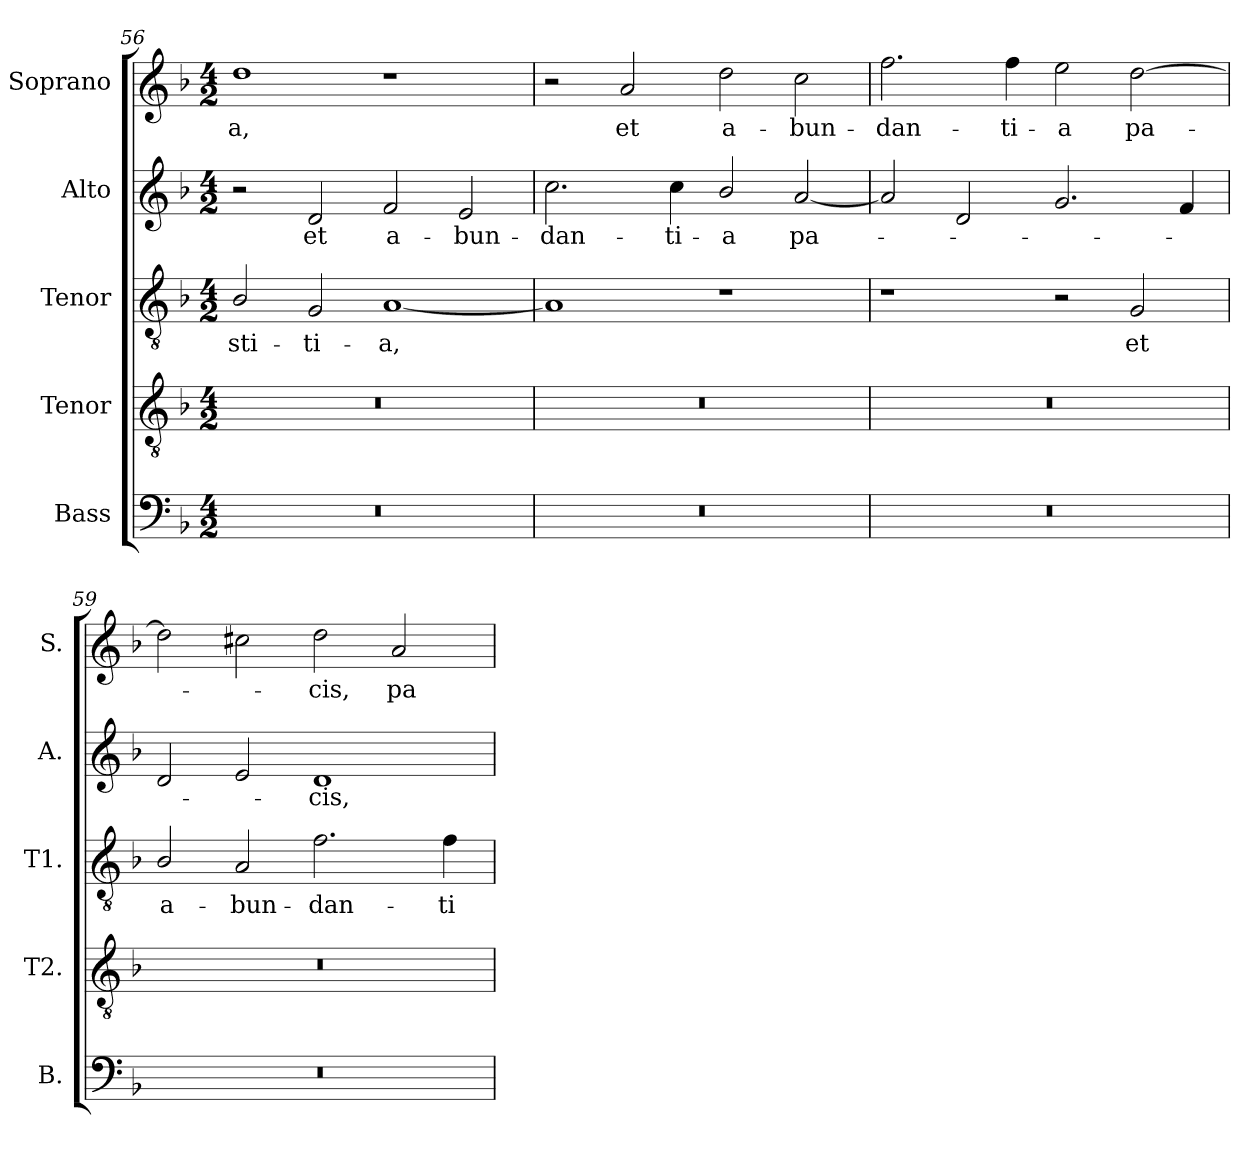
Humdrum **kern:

**kern	**kern	**kern	**text	**kern	**text	**kern	**text
*part5	*part4	*part3	*part3	*part2	*part2	*part1	*part1
*staff5	*staff4	*staff3	*staff3	*staff2	*staff2	*staff1	*staff1
*I"Bass	*I"Tenor	*I"Tenor	*	*I"Alto	*	*I"Soprano	*
*I'B.	*I'T2.	*I'T1.	*	*I'A.	*	*I'S.	*
*clefF4	*clefGv2	*clefGv2	*	*clefG2	*	*clefG2	*
*	*ITrd7c12	*ITrd7c12	*	*	*	*	*
*k[b-]	*k[b-]	*k[b-]	*	*k[b-]	*	*k[b-]	*
*F:	*F:	*F:	*	*F:	*	*F:	*
*M4/2	*M4/2	*M4/2	*	*M4/2	*	*M4/2	*
=56	=56	=56	=56	=56	=56	=56	=56
!LO:N:vis=1	!LO:N:vis=1	!	!	!	!	!	!
!	!	!	!LO:LY:b:color=#000000	!	!	!	!
!	!	!	!	!	!	!	!LO:LY:b:color=#000000
0r	0r	2BB-i/	-sti-	2r	.	1ddi	-a,
!	!	!	!LO:LY:b:color=#000000	!	!	!	!
!	!	!	!	!	!LO:LY:b:color=#000000	!	!
.	.	2GGi/	-ti-	2di/	et	.	.
!	!	!	!LO:LY:b:color=#000000	!	!	!	!
!	!	!	!	!	!LO:LY:b:color=#000000	!	!
.	.	[1AAi	-a,	2fi/	a-	1r	.
!	!	!	!	!	!LO:LY:b:color=#000000	!	!
.	.	.	.	2ei/	-bun-	.	.
=57	=57	=57	=57	=57	=57	=57	=57
!LO:N:vis=1	!LO:N:vis=1	!	!	!	!	!	!
!	!	!	!	!	!LO:LY:b:color=#000000	!	!
0r	0r	1AAi]	.	2.cci\	-dan-	2r	.
!	!	!	!	!	!	!	!LO:LY:b:color=#000000
.	.	.	.	.	.	2ai/	et
!	!	!	!	!	!LO:LY:b:color=#000000	!	!
.	.	.	.	4cci\	-ti-	.	.
!	!	!	!	!	!LO:LY:b:color=#000000	!	!
!	!	!	!	!	!	!	!LO:LY:b:color=#000000
.	.	1r	.	2b-i/	-a	2ddi\	a-
!	!	!	!	!	!LO:LY:b:color=#000000	!	!
!	!	!	!	!	!	!	!LO:LY:b:color=#000000
.	.	.	.	[2ai/	pa-	2cci\	-bun-
!!LO:PB:g=z
=58	=58	=58	=58	=58	=58	=58	=58
!LO:N:vis=1	!LO:N:vis=1	!	!	!	!	!	!
!	!	!	!	!	!	!	!LO:LY:b:color=#000000
0r	0r	1r	.	2ai/]	.	2.ffi\	-dan-
.	.	.	.	2di/	.	.	.
!	!	!	!	!	!	!	!LO:LY:b:color=#000000
.	.	.	.	.	.	4ffi\	-ti-
!	!	!	!	!	!	!	!LO:LY:b:color=#000000
.	.	2r	.	2.gi/	.	2eei\	-a
!	!	!	!LO:LY:b:color=#000000	!	!	!	!
!	!	!	!	!	!	!	!LO:LY:b:color=#000000
.	.	2GGi/	et	.	.	[2ddi\	pa-
.	.	.	.	4fi/	.	.	.
=59	=59	=59	=59	=59	=59	=59	=59
!LO:N:vis=1	!LO:N:vis=1	!	!	!	!	!	!
!	!	!	!LO:LY:b:color=#000000	!	!	!	!
0r	0r	2BB-i/	a-	2di/	.	2ddi\]	.
!	!	!	!LO:LY:b:color=#000000	!	!	!	!
.	.	2AAi/	-bun-	2ei/	.	2cc#Xi\	.
!	!	!	!LO:LY:b:color=#000000	!	!	!	!
!	!	!	!	!	!LO:LY:b:color=#000000	!	!
!	!	!	!	!	!	!	!LO:LY:b:color=#000000
.	.	2.Fi\	-dan-	1di	-cis,	2ddi\	-cis,
!	!	!	!	!	!	!	!LO:LY:b:color=#000000
.	.	.	.	.	.	2ai/	pa-
!	!	!	!LO:LY:b:color=#000000	!	!	!	!
.	.	4Fi\	-ti-	.	.	.	.
=	=	=	=	=	=	=	=
*-	*-	*-	*-	*-	*-	*-	*-
